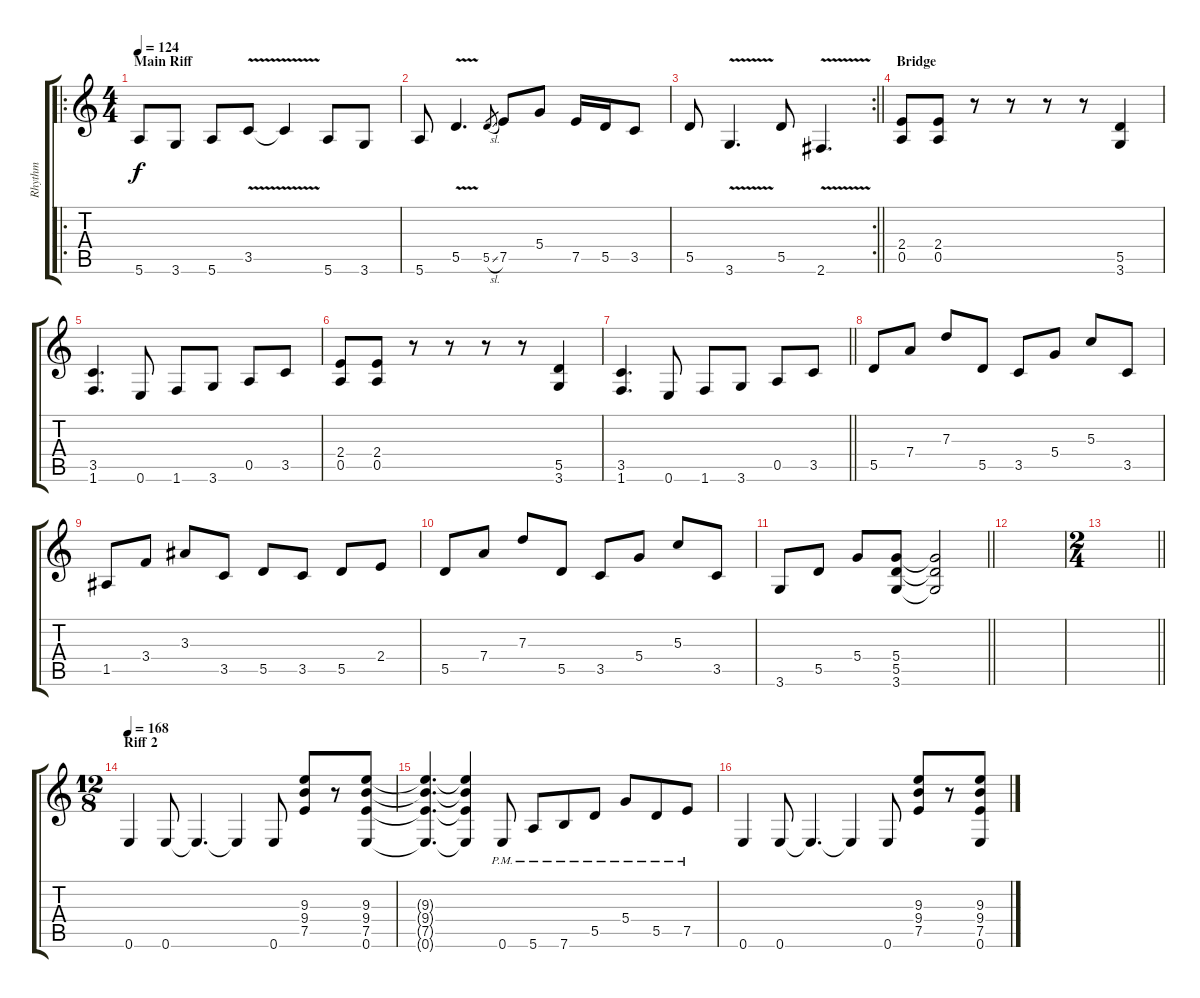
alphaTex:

\track ("Rhythm" "Rhythm") {instrument overdrivenguitar}
\staff {score tabs}
\tuning (E4 B3 G3 D3 A2 E2) {hide}
\ro
\ts (4 4)
\section ("" "Main Riff")
\tempo 124
\clef g2
\ks c
5.6.8{dy f} 3.6.8 5.6.8 3.5{v}.8 3.5{t}.4 5.6.8 3.6.8 |
5.6.8 5.5{v}.4{d} 5.5{sl}.8{gr} 7.5.8 5.4.8 7.5.16 5.5.16 3.5.8 |
\rc 2
\barLineRight lightlight
5.5.8 3.6{v}.4{d} 5.5.8 2.6{v}.4{d} |
\section ("" "Bridge")
(2.4 0.5).8 (2.4 0.5).8 r.8 r.8 r.8 r.8 (5.5 3.6).4 |
(3.5 1.6).4{d} 0.6.8 1.6.8 3.6.8 0.5.8 3.5.8 |
(2.4 0.5).8 (2.4 0.5).8 r.8 r.8 r.8 r.8 (5.5 3.6).4 |
\barLineRight lightlight
(3.5 1.6).4{d} 0.6.8 1.6.8 3.6.8 0.5.8 3.5.8 |
5.5.8 7.4.8 7.3.8 5.5.8 3.5.8 5.4.8 5.3.8 3.5.8 |
1.5.8 3.4.8 3.3.8 3.5.8 5.5.8 3.5.8 5.5.8 2.4.8 |
5.5.8 7.4.8 7.3.8 5.5.8 3.5.8 5.4.8 5.3.8 3.5.8 |
\barLineRight lightlight
3.6.8 5.5.8 5.4.8 (5.4 5.5 3.6).8 (5.4{t} 5.5{t} 3.6{t}).2 |
|
\ts (2 4)
\barLineRight lightlight
|
\ts (12 8)
\section ("" "Riff 2")
\tempo 168
0.6.4 0.6.8 0.6{t}.4{d} 0.6{t}.4 0.6.8 (9.3 9.4 7.5).8 r.8 (9.3 9.4 7.5 0.6).8 |
(9.3{t} 9.4{t} 7.5{t} 0.6{t}).4{d} (9.3{t} 9.4{t} 7.5{t} 0.6{t}).4 0.6{pm}.8 5.6{pm}.8 7.6{pm}.8 5.5{pm}.8 5.4{pm}.8 5.5{pm}.8 7.5{pm}.8 |
0.6.4 0.6.8 0.6{t}.4{d} 0.6{t}.4 0.6.8 (9.3 9.4 7.5).8 r.8 (9.3 9.4 7.5 0.6).8
